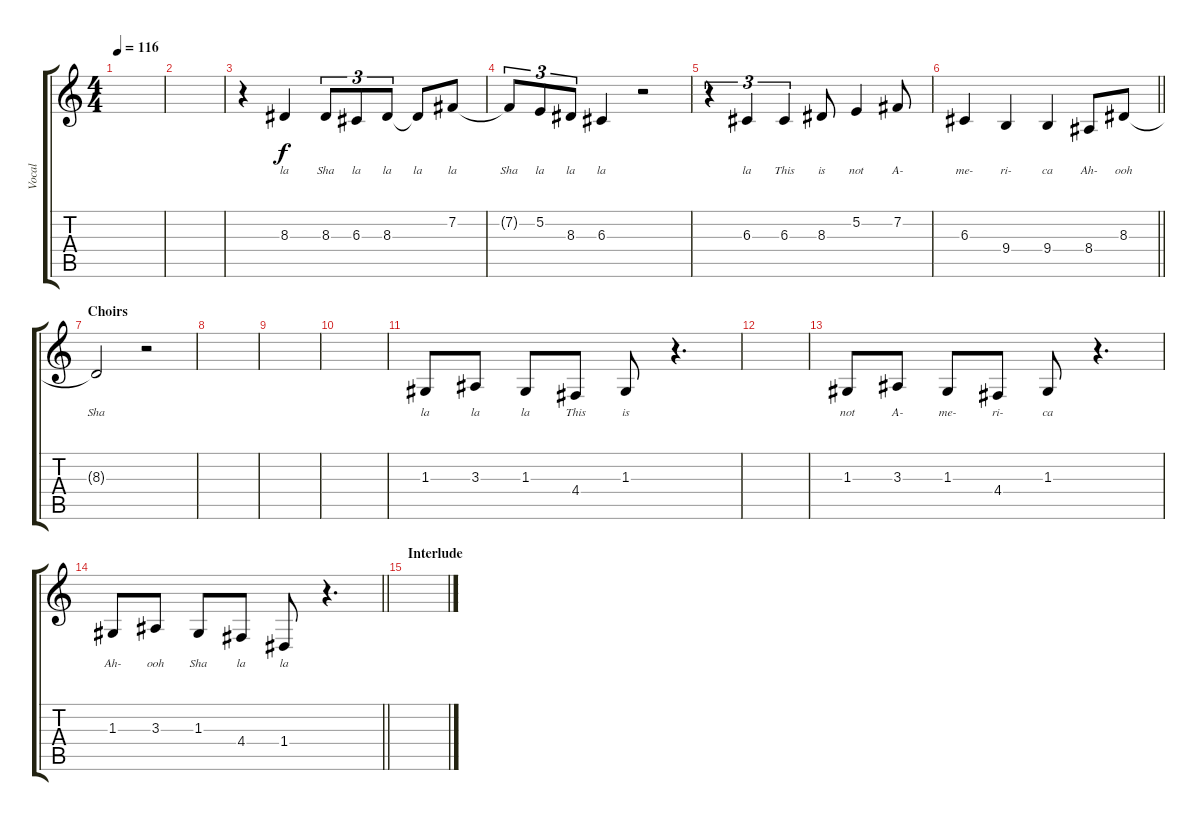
\track ("Vocal" "Vocal") {instrument lead6voice}
\staff {score tabs}
\tuning (E4 B3 G3 D3 A2 E2) {hide}
\ts (4 4)
\tempo 116
\clef g2
\ks c
|
|
r.4 8.3.4{lyrics (0 "la") lyrics (1 "") lyrics (2 "") lyrics (3 "") lyrics (4 "")} 8.3.8{tu (3 2) lyrics (0 "Sha") lyrics (1 "") lyrics (2 "") lyrics (3 "") lyrics (4 "")} 6.3.8{tu (3 2) lyrics (0 "la") lyrics (1 "") lyrics (2 "") lyrics (3 "") lyrics (4 "")} 8.3.8{tu (3 2) lyrics (0 "la") lyrics (1 "") lyrics (2 "") lyrics (3 "") lyrics (4 "")} 8.3{t}.8{lyrics (0 "la") lyrics (1 "") lyrics (2 "") lyrics (3 "") lyrics (4 "")} 7.2.8{lyrics (0 "la") lyrics (1 "") lyrics (2 "") lyrics (3 "") lyrics (4 "")} |
7.2{t}.8{tu (3 2) lyrics (0 "Sha") lyrics (1 "") lyrics (2 "") lyrics (3 "") lyrics (4 "")} 5.2.8{tu (3 2) lyrics (0 "la") lyrics (1 "") lyrics (2 "") lyrics (3 "") lyrics (4 "")} 8.3.8{tu (3 2) lyrics (0 "la") lyrics (1 "") lyrics (2 "") lyrics (3 "") lyrics (4 "")} 6.3.4{lyrics (0 "la") lyrics (1 "") lyrics (2 "") lyrics (3 "") lyrics (4 "")} r.2 |
r.4{tu (3 2)} 6.3.4{tu (3 2) lyrics (0 "la") lyrics (1 "") lyrics (2 "") lyrics (3 "") lyrics (4 "")} 6.3.4{tu (3 2) lyrics (0 "This") lyrics (1 "") lyrics (2 "") lyrics (3 "") lyrics (4 "")} 8.3.8{lyrics (0 "is") lyrics (1 "") lyrics (2 "") lyrics (3 "") lyrics (4 "")} 5.2.4{lyrics (0 "not") lyrics (1 "") lyrics (2 "") lyrics (3 "") lyrics (4 "")} 7.2.8{lyrics (0 "A-") lyrics (1 "") lyrics (2 "") lyrics (3 "") lyrics (4 "")} |
\barLineRight lightlight
6.3.4{lyrics (0 "me-") lyrics (1 "") lyrics (2 "") lyrics (3 "") lyrics (4 "")} 9.4.4{lyrics (0 "ri-") lyrics (1 "") lyrics (2 "") lyrics (3 "") lyrics (4 "")} 9.4.4{lyrics (0 "ca") lyrics (1 "") lyrics (2 "") lyrics (3 "") lyrics (4 "")} 8.4.8{lyrics (0 "Ah-") lyrics (1 "") lyrics (2 "") lyrics (3 "") lyrics (4 "")} 8.3.8{lyrics (0 "ooh") lyrics (1 "") lyrics (2 "") lyrics (3 "") lyrics (4 "")} |
\section ("" "Choirs")
8.3{t}.2{lyrics (0 "Sha") lyrics (1 "") lyrics (2 "") lyrics (3 "") lyrics (4 "")} r.2 |
|
|
|
1.3.8{lyrics (0 "la") lyrics (1 "") lyrics (2 "") lyrics (3 "") lyrics (4 "")} 3.3.8{lyrics (0 "la") lyrics (1 "") lyrics (2 "") lyrics (3 "") lyrics (4 "")} 1.3.8{lyrics (0 "la") lyrics (1 "") lyrics (2 "") lyrics (3 "") lyrics (4 "")} 4.4.8{lyrics (0 "This") lyrics (1 "") lyrics (2 "") lyrics (3 "") lyrics (4 "")} 1.3.8{lyrics (0 "is") lyrics (1 "") lyrics (2 "") lyrics (3 "") lyrics (4 "")} r.4{d} |
|
1.3.8{lyrics (0 "not") lyrics (1 "") lyrics (2 "") lyrics (3 "") lyrics (4 "")} 3.3.8{lyrics (0 "A-") lyrics (1 "") lyrics (2 "") lyrics (3 "") lyrics (4 "")} 1.3.8{lyrics (0 "me-") lyrics (1 "") lyrics (2 "") lyrics (3 "") lyrics (4 "")} 4.4.8{lyrics (0 "ri-") lyrics (1 "") lyrics (2 "") lyrics (3 "") lyrics (4 "")} 1.3.8{lyrics (0 "ca") lyrics (1 "") lyrics (2 "") lyrics (3 "") lyrics (4 "")} r.4{d} |
\barLineRight lightlight
1.3.8{lyrics (0 "Ah-") lyrics (1 "") lyrics (2 "") lyrics (3 "") lyrics (4 "")} 3.3.8{lyrics (0 "ooh") lyrics (1 "") lyrics (2 "") lyrics (3 "") lyrics (4 "")} 1.3.8{lyrics (0 "Sha") lyrics (1 "") lyrics (2 "") lyrics (3 "") lyrics (4 "")} 4.4.8{lyrics (0 "la") lyrics (1 "") lyrics (2 "") lyrics (3 "") lyrics (4 "")} 1.4.8{lyrics (0 "la") lyrics (1 "") lyrics (2 "") lyrics (3 "") lyrics (4 "")} r.4{d} |
\section ("" "Interlude")
